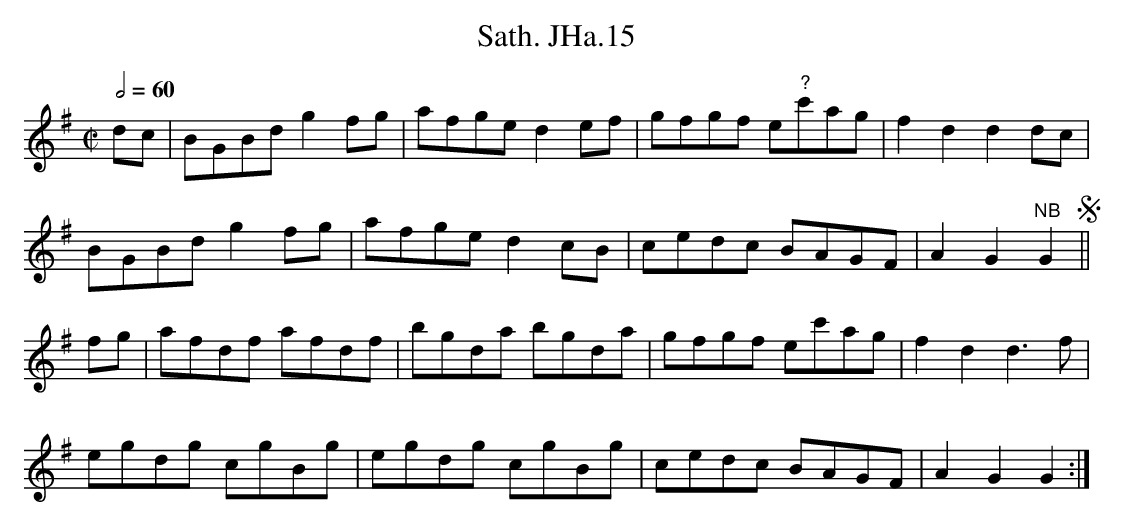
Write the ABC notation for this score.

X:1
T:Sath. JHa.15
M:C|
L:1/8
Q:2/4=60
K:G
dc | BGBd g2fg | afge d2ef | gfgf e"?"c'ag | f2d2d2 dc |
BGBd g2fg | afge d2cB | cedc BAGF | A2G2"^NB"G2 !segno! ||
fg | afdf afdf | bgda bgda | gfgf ec'ag | f2d2d3 f |
egdg cgBg | egdg cgBg | cedc BAGF | A2G2G2:|
